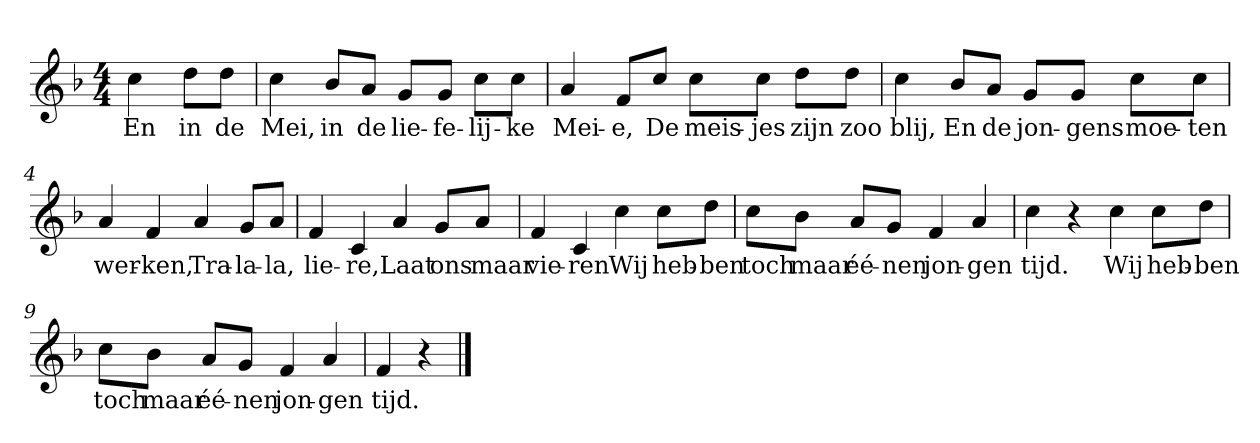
**kern	**text
*part1	*part1
*staff1	*staff1
*clefG2	*
*k[b-]	*
*F:	*
*M4/4	*
*MM120	*
=	=
4cc	En
8dd\L	in
8dd\J	de
=1	=1
4cc	Mei,
8b-/L	in
8a/J	de
8g/L	lie-
8g/J	-fe-
8cc\L	-lij-
8cc\J	-ke
=2	=2
4a	Mei-
8f/L	-e,
8cc/J	De
8cc\L	meis-
8cc\J	-jes
8dd\L	zijn
8dd\J	zoo
=3	=3
4cc	blij,
8b-/L	En
8a/J	de
8g/L	jon-
8g/J	-gens
8cc\L	moe-
8cc\J	-ten
=4	=4
4a	wer-
4f	-ken,
4a	Tra-
8g/L	-la-
8a/J	-la,
=5	=5
4f	lie-
4c	-re,
4a	Laat
8g/L	ons
8a/J	maar
=6	=6
4f	vie-
4c	-ren
4cc	Wij
8cc\L	heb-
8dd\J	-ben
=7	=7
8cc\L	toch
8b-\J	maar
8a/L	éé-
8g/J	-nen
4f	jon-
4a	-gen
=8	=8
4cc	tijd.
4r	.
4cc	Wij
8cc\L	heb-
8dd\J	-ben
=9	=9
8cc\L	toch
8b-\J	maar
8a/L	éé-
8g/J	-nen
4f	jon-
4a	-gen
=10	=10
4f	tijd.
4r	.
==	==
*-	*-
